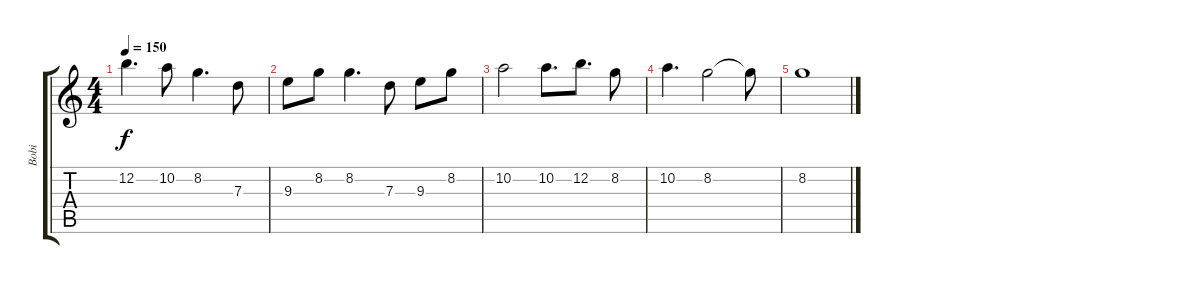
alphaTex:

\track ("Bobi" "Bobi") {instrument acousticguitarsteel}
\staff {score tabs}
\tuning (E4 B3 G3 D3 A2 E2) {hide}
\ts (4 4)
\tempo 150
\clef g2
\ks c
12.2{t}.4{d dy f} 10.2.8 8.2.4{d} 7.3.8 |
9.3.8 8.2.8 8.2.4{d} 7.3.8 9.3.8 8.2.8 |
10.2.2 10.2.8{d} 12.2.8{d} 8.2.8 |
10.2.4{d} 8.2.2 8.2{t}.8 |
8.2.1
